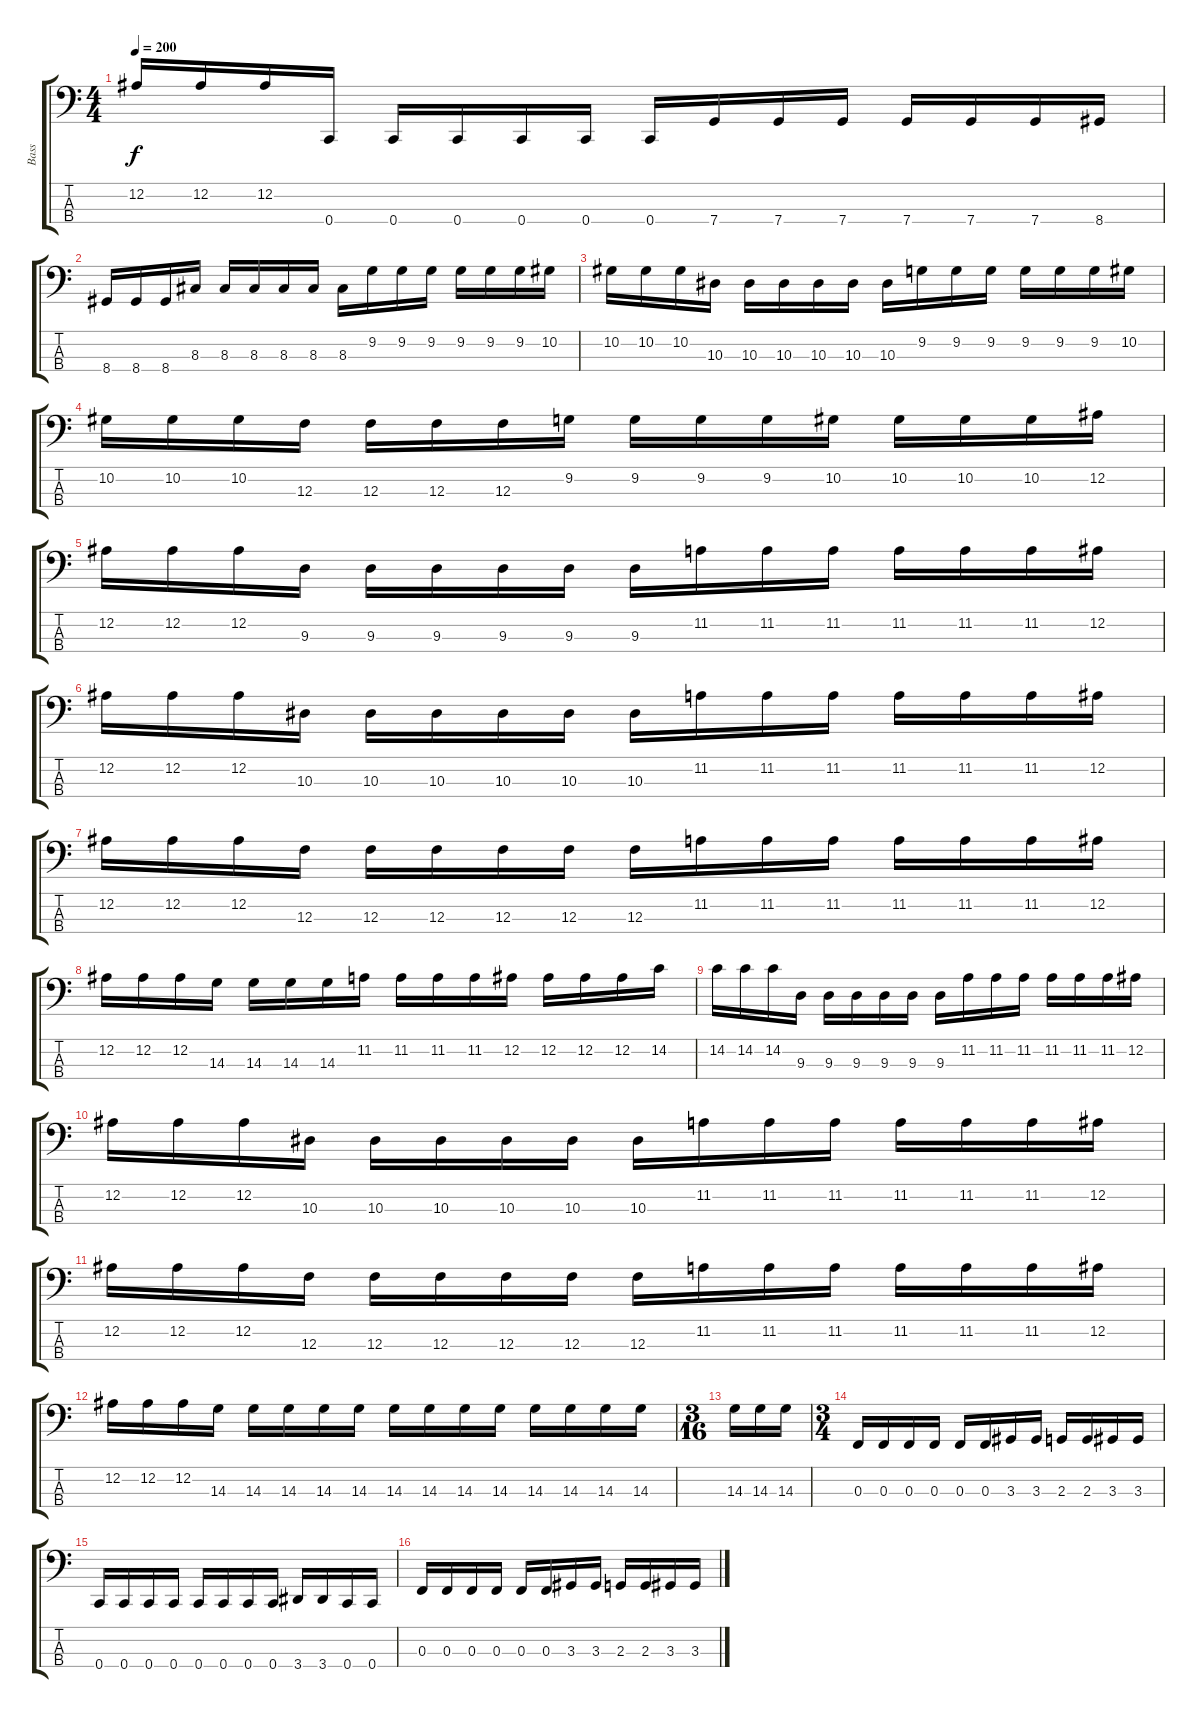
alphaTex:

\track ("Bass" "Bass") {instrument electricbasspick}
\staff {score tabs}
\tuning (Eb2 Bb1 F1 C1) {hide}
\ts (4 4)
\tempo 200
\clef f4
\ks c
12.2.16{dy f} 12.2.16 12.2.16 0.4.16 0.4.16 0.4.16 0.4.16 0.4.16 0.4.16 7.4.16 7.4.16 7.4.16 7.4.16 7.4.16 7.4.16 8.4.16 |
8.4.16 8.4.16 8.4.16 8.3.16 8.3.16 8.3.16 8.3.16 8.3.16 8.3.16 9.2.16 9.2.16 9.2.16 9.2.16 9.2.16 9.2.16 10.2.16 |
10.2.16 10.2.16 10.2.16 10.3.16 10.3.16 10.3.16 10.3.16 10.3.16 10.3.16 9.2.16 9.2.16 9.2.16 9.2.16 9.2.16 9.2.16 10.2.16 |
10.2.16 10.2.16 10.2.16 12.3.16 12.3.16 12.3.16 12.3.16 9.2.16 9.2.16 9.2.16 9.2.16 10.2.16 10.2.16 10.2.16 10.2.16 12.2.16 |
12.2.16 12.2.16 12.2.16 9.3.16 9.3.16 9.3.16 9.3.16 9.3.16 9.3.16 11.2.16 11.2.16 11.2.16 11.2.16 11.2.16 11.2.16 12.2.16 |
12.2.16 12.2.16 12.2.16 10.3.16 10.3.16 10.3.16 10.3.16 10.3.16 10.3.16 11.2.16 11.2.16 11.2.16 11.2.16 11.2.16 11.2.16 12.2.16 |
12.2.16 12.2.16 12.2.16 12.3.16 12.3.16 12.3.16 12.3.16 12.3.16 12.3.16 11.2.16 11.2.16 11.2.16 11.2.16 11.2.16 11.2.16 12.2.16 |
12.2.16 12.2.16 12.2.16 14.3.16 14.3.16 14.3.16 14.3.16 11.2.16 11.2.16 11.2.16 11.2.16 12.2.16 12.2.16 12.2.16 12.2.16 14.2.16 |
14.2.16 14.2.16 14.2.16 9.3.16 9.3.16 9.3.16 9.3.16 9.3.16 9.3.16 11.2.16 11.2.16 11.2.16 11.2.16 11.2.16 11.2.16 12.2.16 |
12.2.16 12.2.16 12.2.16 10.3.16 10.3.16 10.3.16 10.3.16 10.3.16 10.3.16 11.2.16 11.2.16 11.2.16 11.2.16 11.2.16 11.2.16 12.2.16 |
12.2.16 12.2.16 12.2.16 12.3.16 12.3.16 12.3.16 12.3.16 12.3.16 12.3.16 11.2.16 11.2.16 11.2.16 11.2.16 11.2.16 11.2.16 12.2.16 |
12.2.16 12.2.16 12.2.16 14.3.16 14.3.16 14.3.16 14.3.16 14.3.16 14.3.16 14.3.16 14.3.16 14.3.16 14.3.16 14.3.16 14.3.16 14.3.16 |
\ts (3 16)
14.3.16 14.3.16 14.3.16 |
\ts (3 4)
0.3.16 0.3.16 0.3.16 0.3.16 0.3.16 0.3.16 3.3.16 3.3.16 2.3.16 2.3.16 3.3.16 3.3.16 |
0.4.16 0.4.16 0.4.16 0.4.16 0.4.16 0.4.16 0.4.16 0.4.16 3.4.16 3.4.16 0.4.16 0.4.16 |
0.3.16 0.3.16 0.3.16 0.3.16 0.3.16 0.3.16 3.3.16 3.3.16 2.3.16 2.3.16 3.3.16 3.3.16
